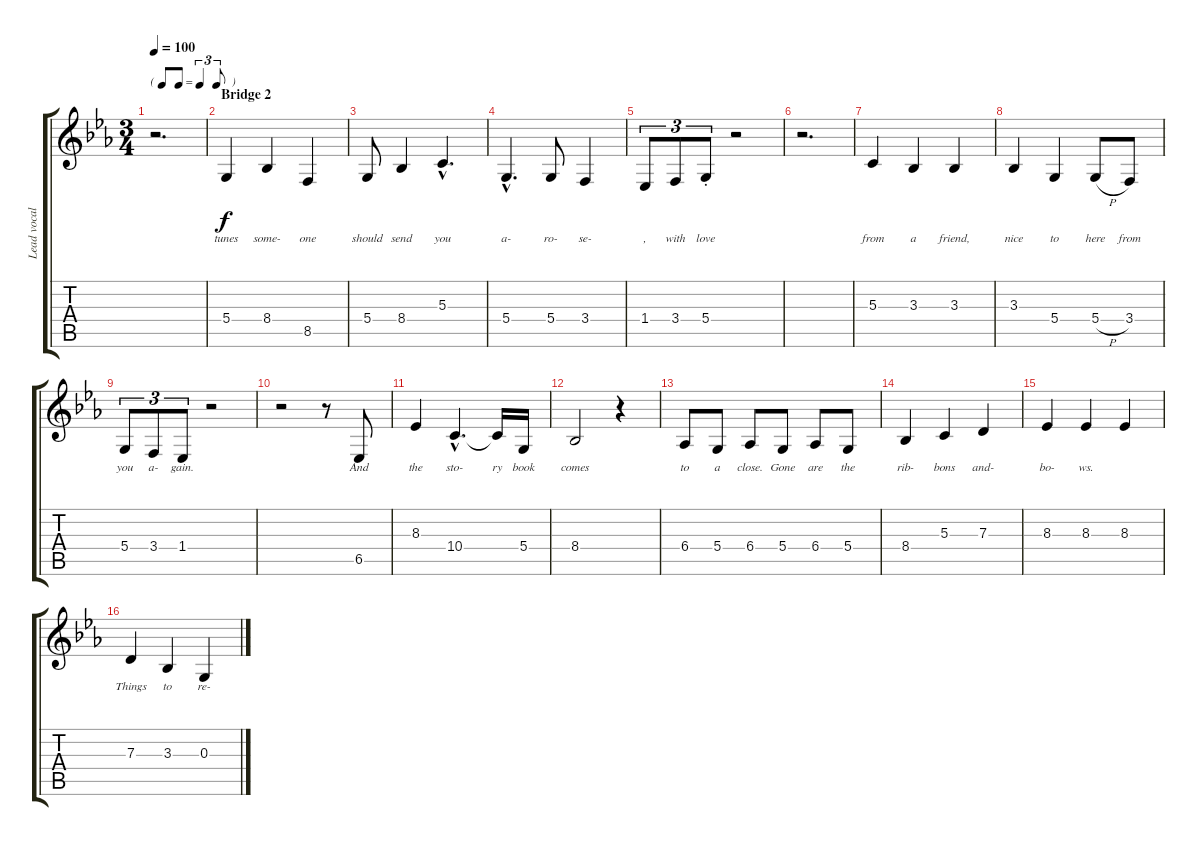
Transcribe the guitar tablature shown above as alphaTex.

\track ("Lead vocal - Walsh" "Lead vocal") {instrument brightacousticpiano}
\staff {score tabs}
\tuning (E4 B3 G3 D3 A2 E2) {hide}
\ts (3 4)
\tf triplet8th
\tempo 100
\clef g2
\ks eb
r.2{d dy f} |
\section ("" "Bridge 2")
5.4.4{lyrics (0 "tunes") lyrics (1 "") lyrics (2 "") lyrics (3 "") lyrics (4 "") instrument sopranosax} 8.4.4{lyrics (0 "some-") lyrics (1 "") lyrics (2 "") lyrics (3 "") lyrics (4 "")} 8.5.4{lyrics (0 "one") lyrics (1 "") lyrics (2 "") lyrics (3 "") lyrics (4 "")} |
5.4.8{lyrics (0 "should") lyrics (1 "") lyrics (2 "") lyrics (3 "") lyrics (4 "")} 8.4.4{lyrics (0 "send") lyrics (1 "") lyrics (2 "") lyrics (3 "") lyrics (4 "")} 5.3{hac}.4{d lyrics (0 "you") lyrics (1 "") lyrics (2 "") lyrics (3 "") lyrics (4 "")} |
5.4{hac}.4{d lyrics (0 "a-") lyrics (1 "") lyrics (2 "") lyrics (3 "") lyrics (4 "")} 5.4.8{lyrics (0 "ro-") lyrics (1 "") lyrics (2 "") lyrics (3 "") lyrics (4 "")} 3.4.4{lyrics (0 "se-") lyrics (1 "") lyrics (2 "") lyrics (3 "") lyrics (4 "")} |
1.4.8{tu (3 2) lyrics (0 ",") lyrics (1 "") lyrics (2 "") lyrics (3 "") lyrics (4 "")} 3.4.8{tu (3 2) lyrics (0 "with") lyrics (1 "") lyrics (2 "") lyrics (3 "") lyrics (4 "")} 5.4{st}.8{tu (3 2) lyrics (0 "love") lyrics (1 "") lyrics (2 "") lyrics (3 "") lyrics (4 "")} r.2 |
r.2{d} |
5.3.4{lyrics (0 "from") lyrics (1 "") lyrics (2 "") lyrics (3 "") lyrics (4 "")} 3.3.4{lyrics (0 "a") lyrics (1 "") lyrics (2 "") lyrics (3 "") lyrics (4 "")} 3.3.4{lyrics (0 "friend,") lyrics (1 "") lyrics (2 "") lyrics (3 "") lyrics (4 "")} |
3.3.4{lyrics (0 "nice") lyrics (1 "") lyrics (2 "") lyrics (3 "") lyrics (4 "")} 5.4.4{lyrics (0 "to") lyrics (1 "") lyrics (2 "") lyrics (3 "") lyrics (4 "")} 5.4{h}.8{lyrics (0 "here") lyrics (1 "") lyrics (2 "") lyrics (3 "") lyrics (4 "")} 3.4.8{lyrics (0 "from") lyrics (1 "") lyrics (2 "") lyrics (3 "") lyrics (4 "")} |
5.4.8{tu (3 2) lyrics (0 "you") lyrics (1 "") lyrics (2 "") lyrics (3 "") lyrics (4 "")} 3.4.8{tu (3 2) lyrics (0 "a-") lyrics (1 "") lyrics (2 "") lyrics (3 "") lyrics (4 "")} 1.4.8{tu (3 2) lyrics (0 "gain.") lyrics (1 "") lyrics (2 "") lyrics (3 "") lyrics (4 "")} r.2 |
r.2 r.8 6.5.8{lyrics (0 "And") lyrics (1 "") lyrics (2 "") lyrics (3 "") lyrics (4 "")} |
8.3.4{lyrics (0 "the") lyrics (1 "") lyrics (2 "") lyrics (3 "") lyrics (4 "")} 10.4{hac}.4{d lyrics (0 "sto-") lyrics (1 "") lyrics (2 "") lyrics (3 "") lyrics (4 "")} 10.4{t}.16{lyrics (0 "ry") lyrics (1 "") lyrics (2 "") lyrics (3 "") lyrics (4 "")} 5.4.16{lyrics (0 "book") lyrics (1 "") lyrics (2 "") lyrics (3 "") lyrics (4 "")} |
8.4.2{lyrics (0 "comes") lyrics (1 "") lyrics (2 "") lyrics (3 "") lyrics (4 "")} r.4 |
6.4.8{lyrics (0 "to") lyrics (1 "") lyrics (2 "") lyrics (3 "") lyrics (4 "")} 5.4.8{lyrics (0 "a") lyrics (1 "") lyrics (2 "") lyrics (3 "") lyrics (4 "")} 6.4.8{lyrics (0 "close.") lyrics (1 "") lyrics (2 "") lyrics (3 "") lyrics (4 "")} 5.4.8{lyrics (0 "Gone") lyrics (1 "") lyrics (2 "") lyrics (3 "") lyrics (4 "")} 6.4.8{lyrics (0 "are") lyrics (1 "") lyrics (2 "") lyrics (3 "") lyrics (4 "")} 5.4.8{lyrics (0 "the") lyrics (1 "") lyrics (2 "") lyrics (3 "") lyrics (4 "")} |
8.4.4{lyrics (0 "rib-") lyrics (1 "") lyrics (2 "") lyrics (3 "") lyrics (4 "")} 5.3.4{lyrics (0 "bons") lyrics (1 "") lyrics (2 "") lyrics (3 "") lyrics (4 "")} 7.3.4{lyrics (0 "and-") lyrics (1 "") lyrics (2 "") lyrics (3 "") lyrics (4 "")} |
8.3.4{lyrics (0 "bo-") lyrics (1 "") lyrics (2 "") lyrics (3 "") lyrics (4 "")} 8.3.4{lyrics (0 "ws.") lyrics (1 "") lyrics (2 "") lyrics (3 "") lyrics (4 "")} 8.3.4{lyrics (0 "") lyrics (1 "") lyrics (2 "") lyrics (3 "") lyrics (4 "")} |
7.3.4{lyrics (0 "Things") lyrics (1 "") lyrics (2 "") lyrics (3 "") lyrics (4 "")} 3.3.4{lyrics (0 "to") lyrics (1 "") lyrics (2 "") lyrics (3 "") lyrics (4 "")} 0.3.4{lyrics (0 "re-") lyrics (1 "") lyrics (2 "") lyrics (3 "") lyrics (4 "")}
